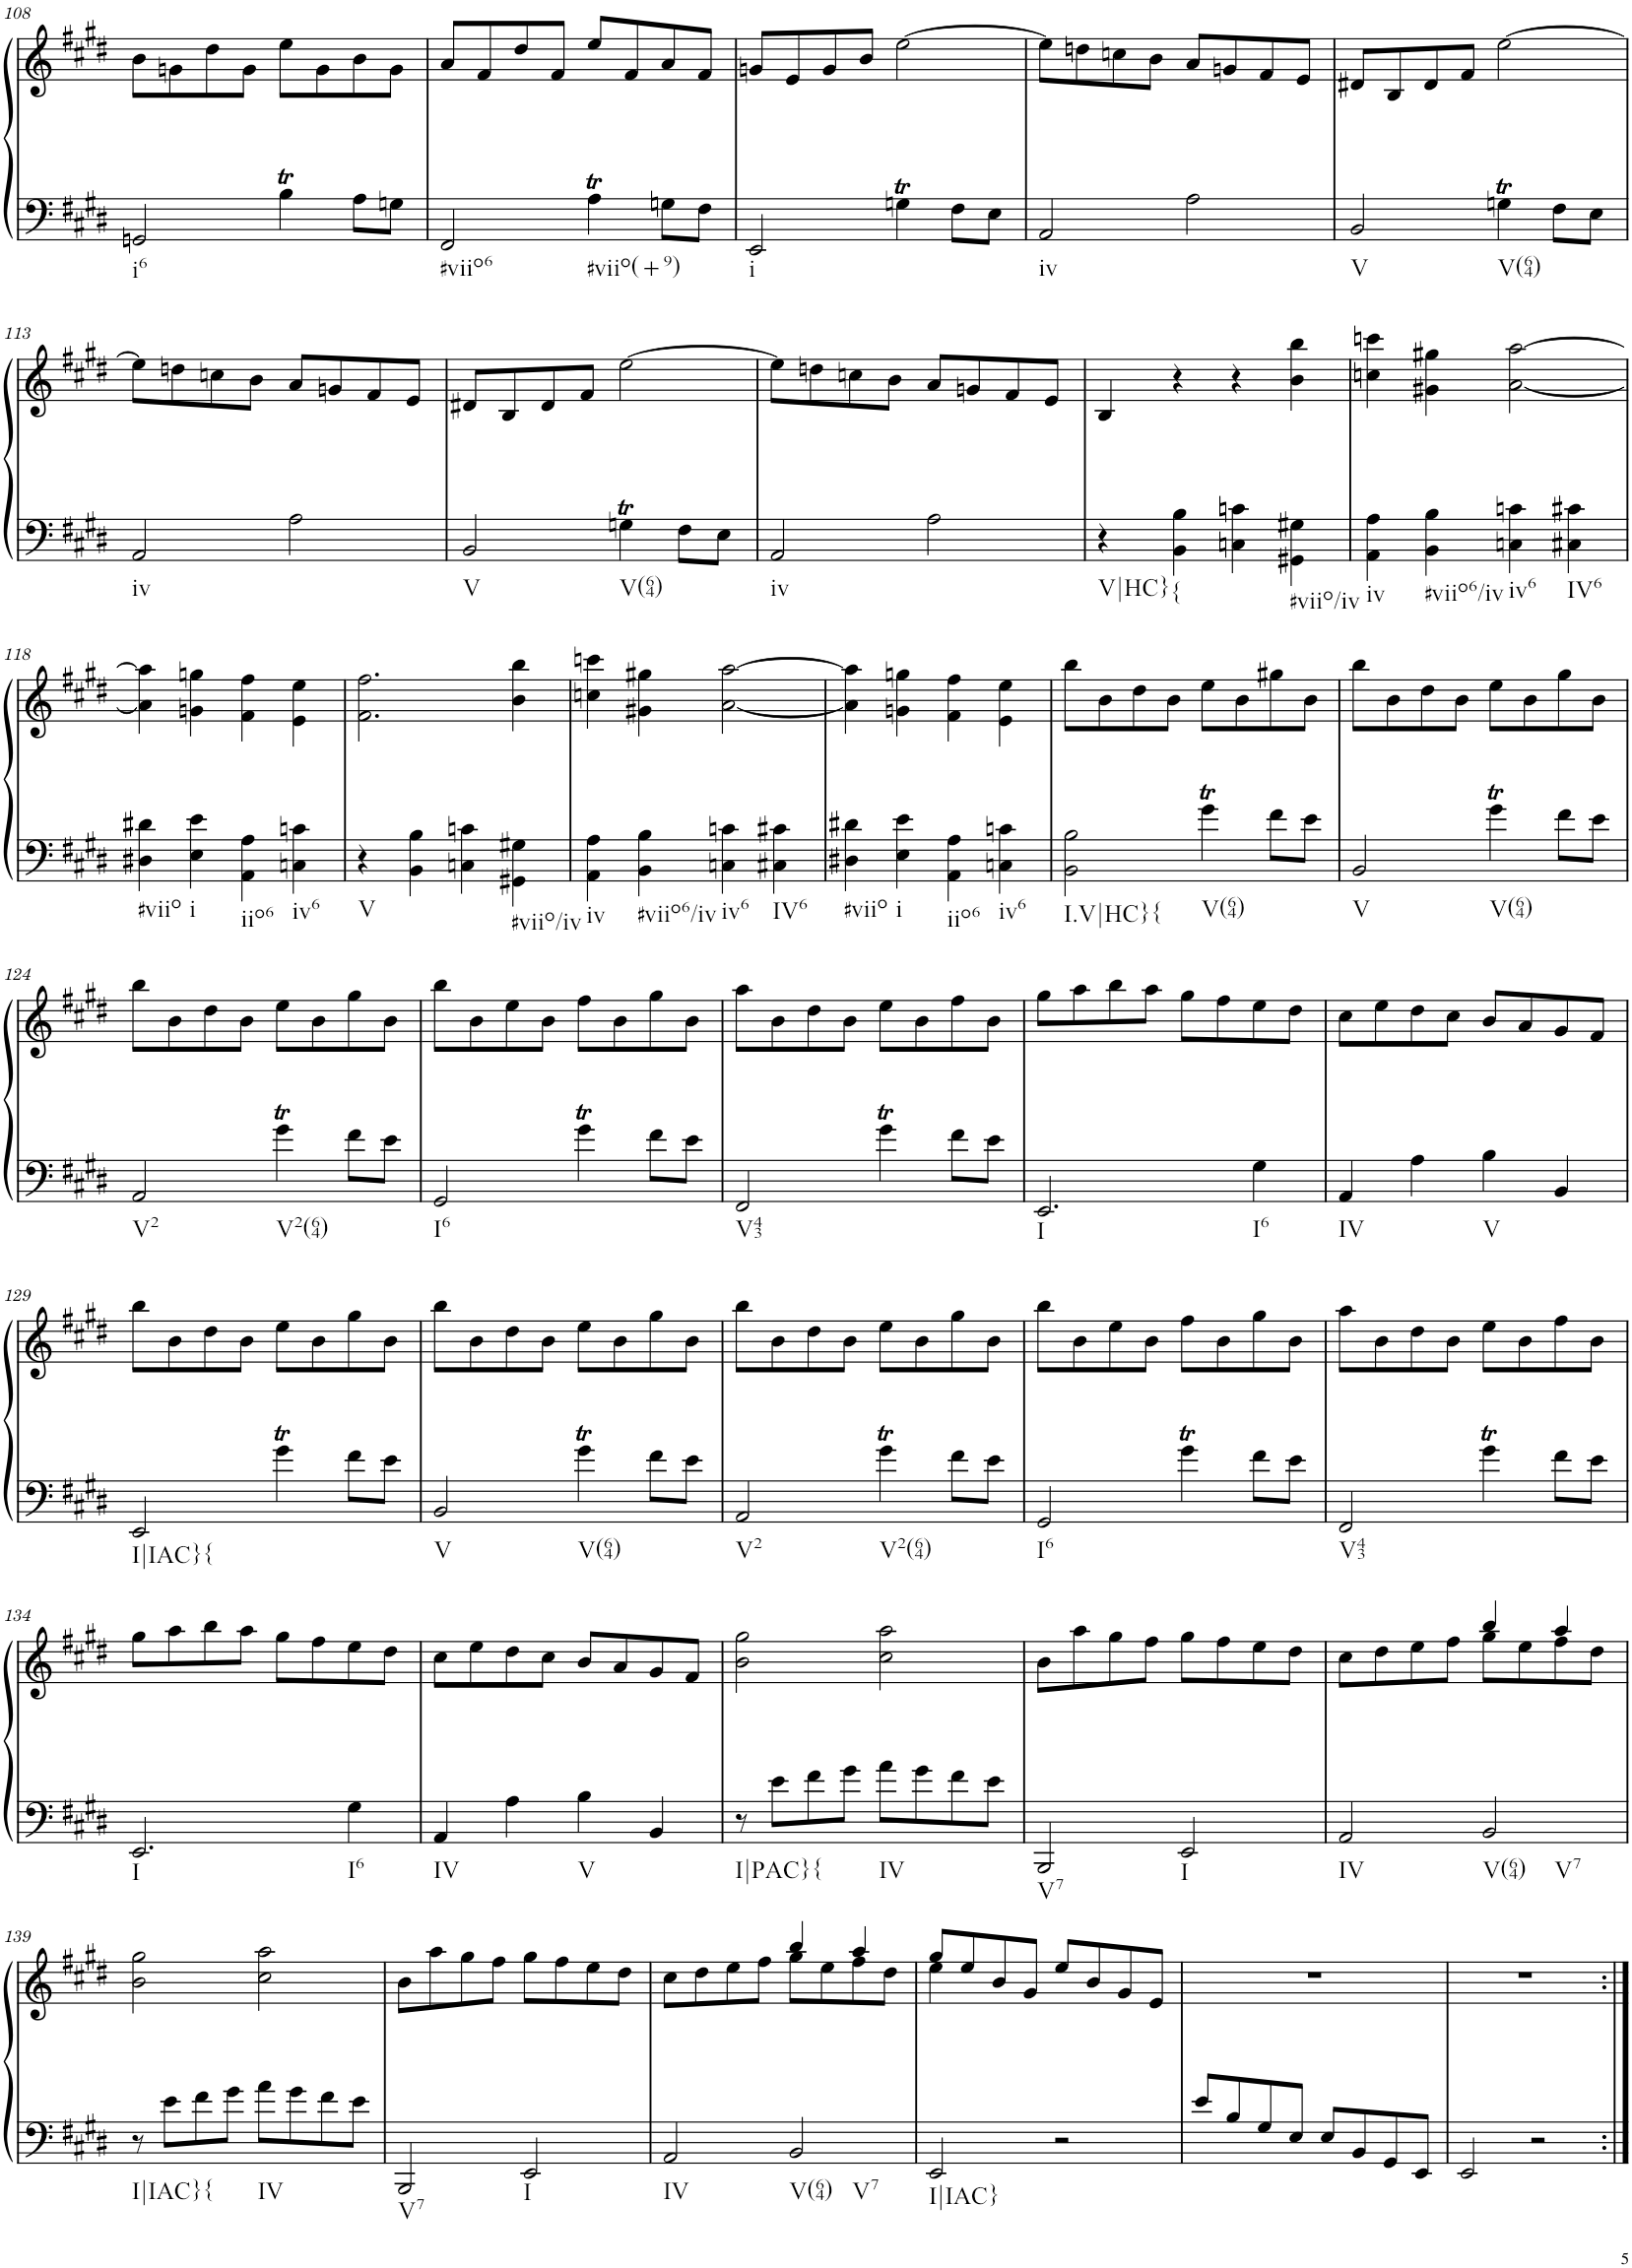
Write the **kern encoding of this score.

**kern	**kern
*part1	*part1
*staff2	*staff1
*I"Piano	*
*I'Pno.	*
!!LO:PB:g=z
*clefF4	*clefG2
*k[f#c#g#d#]	*k[f#c#g#d#]
*M2/2	*M2/2
*met(c|)	*met(c|)
=108	=108
!LO:TX:b:t=i6	!
2GGn/	8b\L
.	8gn\
.	8dd#\
.	8g\J
4BT\	8ee\L
.	8g\
8A\L	8b\
8Gn\J	8g\J
=109	=109
!LO:TX:b:t=#viio6	!
2FF#/	8a/L
.	8f#/
.	8dd#/
.	8f#/J
!LO:TX:b:t=#viio(+9)	!
4AT\	8ee/L
.	8f#/
8Gn\L	8a/
8F#\J	8f#/J
=110	=110
!LO:TX:b:t=i	!
2EE/	8gn/L
.	8e/
.	8g/
.	8b/J
4GnT\	[2ee\
8F#\L	.
8E\J	.
=111	=111
!LO:TX:b:t=iv	!
2AA/	8ee\L]
.	8ddn\
.	8ccn\
.	8b\J
2A\	8a/L
.	8gn/
.	8f#/
.	8e/J
=112	=112
!LO:TX:b:t=V	!
2BB/	8d#X/L
.	8B/
.	8d#/
.	8f#/J
!LO:TX:b:t=V(64)	!
4GnT\	[2ee\
8F#\L	.
8E\J	.
!!LO:LB:g=z
=113	=113
!LO:TX:b:t=iv	!
2AA/	8ee\L]
.	8ddn\
.	8ccn\
.	8b\J
2A\	8a/L
.	8gn/
.	8f#/
.	8e/J
=114	=114
!LO:TX:b:t=V	!
2BB/	8d#X/L
.	8B/
.	8d#/
.	8f#/J
!LO:TX:b:t=V(64)	!
4GnT\	[2ee\
8F#\L	.
8E\J	.
=115	=115
!LO:TX:b:t=iv	!
2AA/	8ee\L]
.	8ddn\
.	8ccn\
.	8b\J
2A\	8a/L
.	8gn/
.	8f#/
.	8e/J
=116	=116
!LO:TX:b:t=V|HC}	!
4r	4B/
!LO:TX:b:t={	!
4BB\ 4B\	4r
4Cn\ 4cn\	4r
!LO:TX:b:t=#viio/iv	!
4GG#X\ 4G#X\	4b\ 4bb\
=117	=117
!LO:TX:b:t=iv	!
4AA\ 4A\	4ccn\ 4cccn\
!LO:TX:b:t=#viio6/iv	!
4BB\ 4B\	4g#X\ 4gg#X\
!LO:TX:b:t=iv6	!
4Cn\ 4cn\	[2a\ [2aa\
!LO:TX:b:t=IV6	!
4C#X\ 4c#X\	.
!!LO:LB:g=z
=118	=118
!LO:TX:b:t=#viio	!
4D#X\ 4d#X\	4a\] 4aa\]
!LO:TX:b:t=i	!
4E\ 4e\	4gn\ 4ggn\
!LO:TX:b:t=iio6	!
4AA\ 4A\	4f#\ 4ff#\
!LO:TX:b:t=iv6	!
4Cn\ 4cn\	4e\ 4ee\
=119	=119
!LO:TX:b:t=V	!
4r	2.f#\ 2.ff#\
4BB\ 4B\	.
4Cn\ 4cn\	.
!LO:TX:b:t=#viio/iv	!
4GG#X\ 4G#X\	4b\ 4bb\
=120	=120
!LO:TX:b:t=iv	!
4AA\ 4A\	4ccn\ 4cccn\
!LO:TX:b:t=#viio6/iv	!
4BB\ 4B\	4g#X\ 4gg#X\
!LO:TX:b:t=iv6	!
4Cn\ 4cn\	[2a\ [2aa\
!LO:TX:b:t=IV6	!
4C#X\ 4c#X\	.
=121	=121
!LO:TX:b:t=#viio	!
4D#X\ 4d#X\	4a\] 4aa\]
!LO:TX:b:t=i	!
4E\ 4e\	4gn\ 4ggn\
!LO:TX:b:t=iio6	!
4AA\ 4A\	4f#\ 4ff#\
!LO:TX:b:t=iv6	!
4Cn\ 4cn\	4e\ 4ee\
=122	=122
!LO:TX:b:t=I.V|HC}{	!
2BB\ 2B\	8bb\L
.	8b\
.	8dd#\
.	8b\J
!LO:TX:b:t=V(64)	!
4g#t\	8ee\L
.	8b\
8f#\L	8gg#X\
8e\J	8b\J
=123	=123
!LO:TX:b:t=V	!
2BB/	8bb\L
.	8b\
.	8dd#\
.	8b\J
!LO:TX:b:t=V(64)	!
4g#t\	8ee\L
.	8b\
8f#\L	8gg#\
8e\J	8b\J
!!LO:LB:g=z
=124	=124
!LO:TX:b:t=V2	!
2AA/	8bb\L
.	8b\
.	8dd#\
.	8b\J
!LO:TX:b:t=V2(64)	!
4g#t\	8ee\L
.	8b\
8f#\L	8gg#\
8e\J	8b\J
=125	=125
!LO:TX:b:t=I6	!
2GG#/	8bb\L
.	8b\
.	8ee\
.	8b\J
4g#t\	8ff#\L
.	8b\
8f#\L	8gg#\
8e\J	8b\J
=126	=126
!LO:TX:b:t=V43	!
2FF#/	8aa\L
.	8b\
.	8dd#\
.	8b\J
4g#t\	8ee\L
.	8b\
8f#\L	8ff#\
8e\J	8b\J
=127	=127
!LO:TX:b:t=I	!
2.EE/	8gg#\L
.	8aa\
.	8bb\
.	8aa\J
.	8gg#\L
.	8ff#\
!LO:TX:b:t=I6	!
4G#\	8ee\
.	8dd#\J
=128	=128
!LO:TX:b:t=IV	!
4AA/	8cc#\L
.	8ee\
4A\	8dd#\
.	8cc#\J
!LO:TX:b:t=V	!
4B\	8b/L
.	8a/
4BB/	8g#/
.	8f#/J
!!LO:LB:g=z
=129	=129
!LO:TX:b:t=I|IAC}{	!
2EE/	8bb\L
.	8b\
.	8dd#\
.	8b\J
4g#t\	8ee\L
.	8b\
8f#\L	8gg#\
8e\J	8b\J
=130	=130
!LO:TX:b:t=V	!
2BB/	8bb\L
.	8b\
.	8dd#\
.	8b\J
!LO:TX:b:t=V(64)	!
4g#t\	8ee\L
.	8b\
8f#\L	8gg#\
8e\J	8b\J
=131	=131
!LO:TX:b:t=V2	!
2AA/	8bb\L
.	8b\
.	8dd#\
.	8b\J
!LO:TX:b:t=V2(64)	!
4g#t\	8ee\L
.	8b\
8f#\L	8gg#\
8e\J	8b\J
=132	=132
!LO:TX:b:t=I6	!
2GG#/	8bb\L
.	8b\
.	8ee\
.	8b\J
4g#t\	8ff#\L
.	8b\
8f#\L	8gg#\
8e\J	8b\J
=133	=133
!LO:TX:b:t=V43	!
2FF#/	8aa\L
.	8b\
.	8dd#\
.	8b\J
4g#t\	8ee\L
.	8b\
8f#\L	8ff#\
8e\J	8b\J
!!LO:LB:g=z
=134	=134
!LO:TX:b:t=I	!
2.EE/	8gg#\L
.	8aa\
.	8bb\
.	8aa\J
.	8gg#\L
.	8ff#\
!LO:TX:b:t=I6	!
4G#\	8ee\
.	8dd#\J
=135	=135
!LO:TX:b:t=IV	!
4AA/	8cc#\L
.	8ee\
4A\	8dd#\
.	8cc#\J
!LO:TX:b:t=V	!
4B\	8b/L
.	8a/
4BB/	8g#/
.	8f#/J
=136	=136
!LO:TX:b:t=I|PAC}{	!
8r	2b\ 2gg#\
8e\L	.
8f#\	.
8g#\J	.
!LO:TX:b:t=IV	!
8a\L	2cc#\ 2aa\
8g#\	.
8f#\	.
8e\J	.
=137	=137
!LO:TX:b:t=V7	!
2BBB/	8b\L
.	8aa\
.	8gg#\
.	8ff#\J
!LO:TX:b:t=I	!
2EE/	8gg#\L
.	8ff#\
.	8ee\
.	8dd#\J
=138	=138
*	*^
!LO:TX:b:t=IV	!	!
2AA/	8cc#\L	2ryy
.	8dd#\	.
.	8ee\	.
.	8ff#\J	.
!LO:TX:b:t=V(64)	!	!
!LO:TX:b:t=V7	!	!
2BB/	4bb/	8gg#\L
.	.	8ee\
.	4aa/	8ff#\
.	.	8dd#\J
!!LO:LB:g=z
=139	=139	=139
!LO:TX:b:t=I|IAC}{	!	!
*	*v	*v
8r	2b\ 2gg#\
8e\L	.
8f#\	.
8g#\J	.
!LO:TX:b:t=IV	!
8a\L	2cc#\ 2aa\
8g#\	.
8f#\	.
8e\J	.
=140	=140
!LO:TX:b:t=V7	!
2BBB/	8b\L
.	8aa\
.	8gg#\
.	8ff#\J
!LO:TX:b:t=I	!
2EE/	8gg#\L
.	8ff#\
.	8ee\
.	8dd#\J
=141	=141
*	*^
!LO:TX:b:t=IV	!	!
2AA/	8cc#\L	2ryy
.	8dd#\	.
.	8ee\	.
.	8ff#\J	.
!LO:TX:b:t=V(64)	!	!
!LO:TX:b:t=V7	!	!
2BB/	4bb/	8gg#\L
.	.	8ee\
.	4aa/	8ff#\
.	.	8dd#\J
=142	=142	=142
!LO:TX:b:t=I|IAC}	!	!
2EE/	8gg#/L	4ee\
.	8ee/	.
.	8b/	2.ryy
.	8g#/J	.
2r	8ee/L	.
.	8b/	.
.	8g#/	.
.	8e/J	.
*	*v	*v
=143	=143
8e/L	1r
8B/	.
8G#/	.
8E/J	.
8E/L	.
8BB/	.
8GG#/	.
8EE/J	.
=144	=144
2EE/	1r
2r	.
=:|!	=:|!
*-	*-
